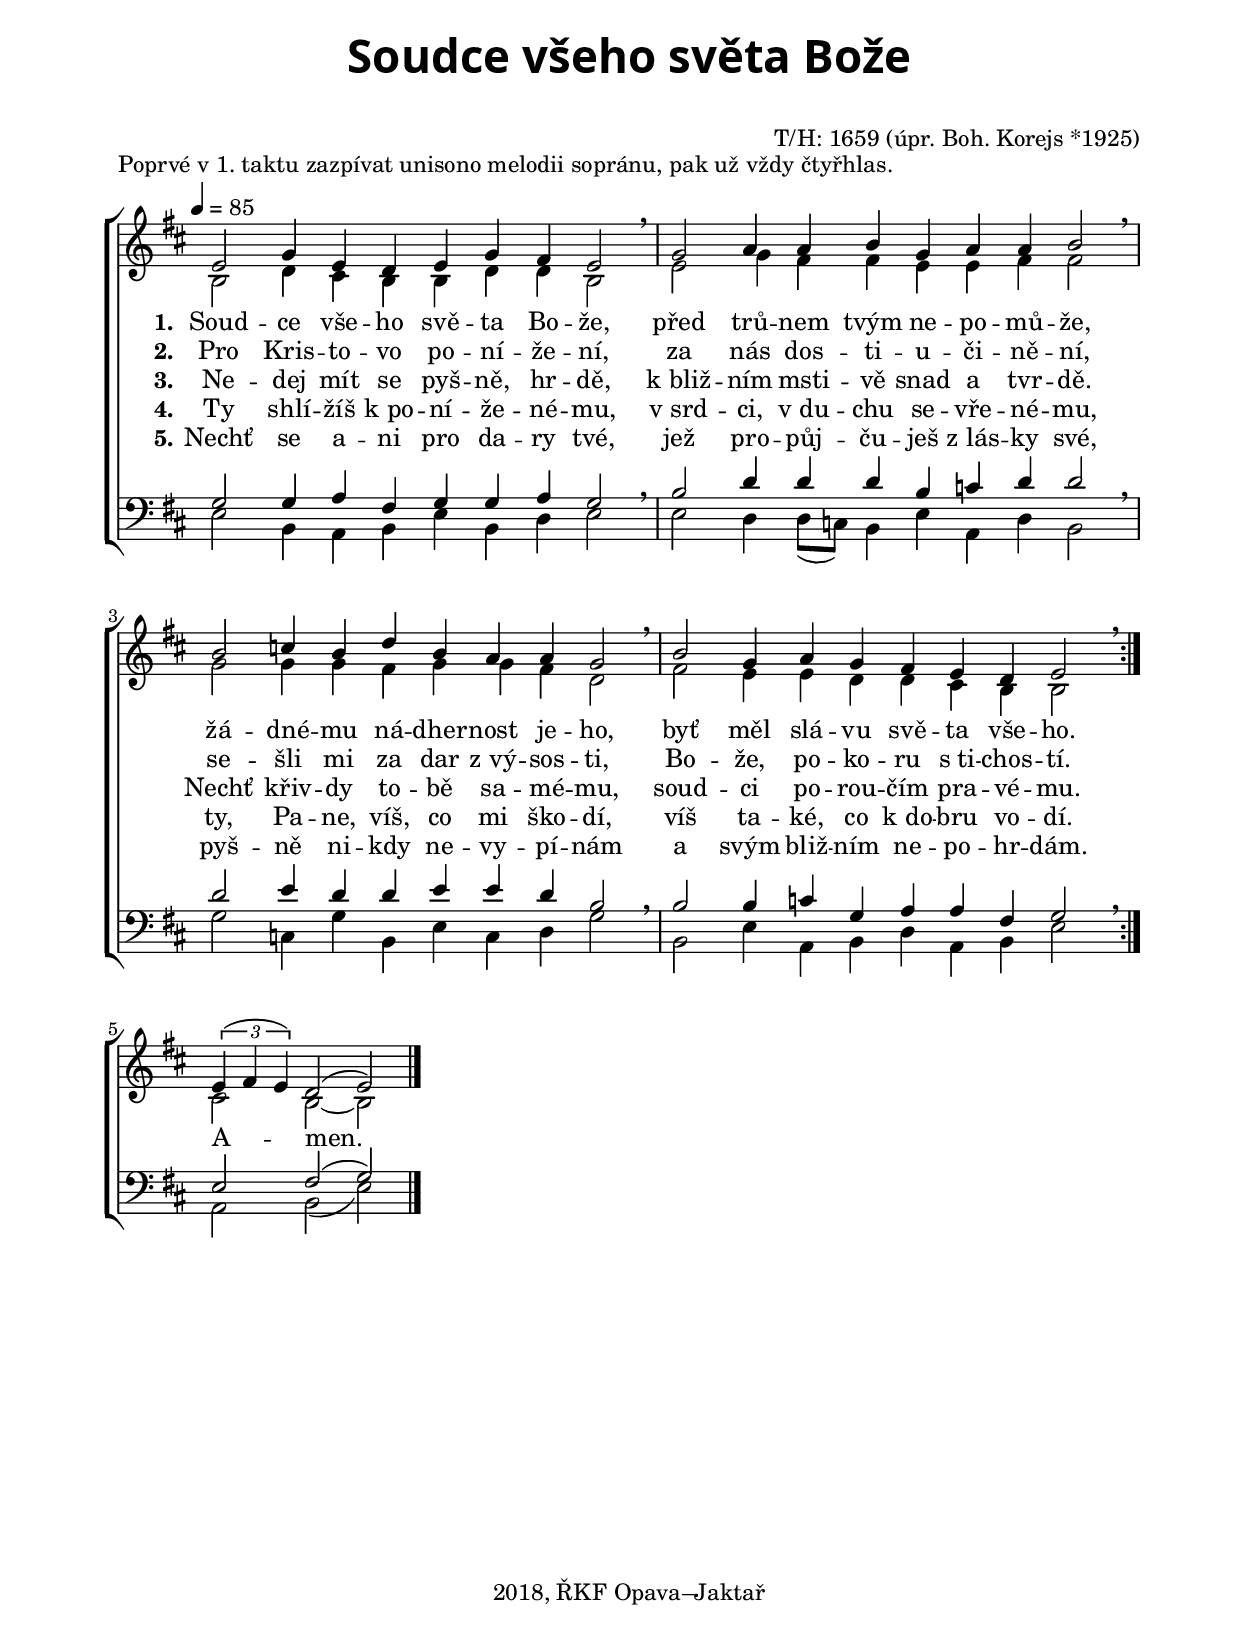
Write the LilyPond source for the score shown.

\version "2.16.2"

\header {
  title = \markup
  \override #'(font-name . "Alegreya Sans Black")
  \override #'(font-size . 6)
  "Soudce všeho světa Bože"
  subtitle = " "
  composer = "T/H: 1659 (úpr. Boh. Korejs *1925)"
  piece = "Poprvé v 1. taktu zazpívat unisono melodii sopránu, pak už vždy čtyřhlas."
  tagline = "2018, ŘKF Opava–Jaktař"
}

%#(set-global-staff-size 19)

\paper {
  system-system-spacing #'minimum-distance = #13
  
  top-margin = 1.5\cm
  left-margin = 2\cm
  right-margin = 1.7\cm
  bottom-margin = 1.5\cm
  indent = 0\cm
  ragged-last = ##t
}

global = {
  \override Staff.TimeSignature #'stencil = ##f % hide time signature
  \time 5/2
  \tempo 4 = 85
  \key b \minor
}

soprano = \relative c' {
  \global
  \repeat volta 2 {
  e2 g4 e d e g fis e2 \breathe
  g2 a4 a b g a a b2 \breathe
  b2 c4 b d b a a g2 \breathe
  b2 g4 a g fis e d e2 \breathe
  } \break
  \times 2/3 { e4( fis e) } d2( e)
  \bar "|."
}

alto = \relative c' {
  \global
  b2 d4 cis b b d d b2
  e2 g4 fis fis e e fis fis2
  g2 g4 g fis g g fis d2
  fis2 e4 e d d cis b b2
  cis2 b~ b
}

tenor = \relative c' {
  \global
  g2 g4 a fis g g a g2 \breathe
  b2 d4 d d b c d d2 \breathe
  d2 e4 d d e e d b2 \breathe
  b2 b4 c g a a fis g2 \breathe
  e2 fis( g)
}

bass = \relative c {
  \global
  e2 b4 a b e b d e2
  e2 d4 d8( c) b4 e a, d b2
  g'2 c,4 g' b, e c d g2
  b,2 e4 a, b d a b e2
  a,2 b( e)
}

verseOne = \lyricmode {
  \set stanza = "1."
  Soud -- ce vše -- ho svě -- ta Bo -- že,
  před trů -- nem tvým ne -- po -- mů -- že,
  žá -- dné -- mu ná -- dher -- nost je -- ho,
  byť měl slá -- vu svě -- ta vše -- ho.
  A -- men.
}

verseTwo = \lyricmode {
  \set stanza = "2."
  Pro Kris -- to -- vo po -- ní -- že -- ní,
  za nás dos -- ti -- u -- či -- ně -- ní,
  se -- šli mi za dar "z vý" -- sos -- ti,
  Bo -- že, po -- ko -- ru "s ti" -- chos -- tí.
}

verseThree = \lyricmode {
  \set stanza = "3."
  Ne -- dej mít se pyš -- ně, hr -- dě,
  "k bliž" -- ním msti -- vě snad a tvr -- dě.
  Nechť křiv -- dy to -- bě sa -- mé -- mu,
  soud -- ci po -- rou -- čím pra -- vé -- mu.
}

verseFour = \lyricmode {
  \set stanza = "4."
  Ty shlí -- žíš "k po" -- ní -- že -- né -- mu, 
  "v srd" -- ci, "v du" -- chu se -- vře -- né -- mu,
  ty, Pa -- ne, víš, co mi ško -- dí,
  víš ta -- ké, co "k do" -- bru vo -- dí.
}

verseFive = \lyricmode {
  \set stanza = "5."
  Nechť se a -- ni pro da -- ry tvé,
  jež pro -- půj -- ču -- ješ "z lás" -- ky své,
  pyš -- ně ni -- kdy ne -- vy -- pí -- nám
  a svým bliž -- ním ne -- po -- hr -- dám.
}

\score {
  \new ChoirStaff <<
    \new Staff \with {
      midiInstrument = "piano"
    } <<
      \new Voice = "soprano" { \voiceOne \soprano }
      \new Voice = "alto" { \voiceTwo \alto }
    >>
    \new Lyrics \with {
      \override VerticalAxisGroup #'staff-affinity = #CENTER
    } \lyricsto "soprano" \verseOne
    \new Lyrics \with {
      \override VerticalAxisGroup #'staff-affinity = #CENTER
    } \lyricsto "soprano" \verseTwo
    \new Lyrics \with {
      \override VerticalAxisGroup #'staff-affinity = #CENTER
    } \lyricsto "soprano" \verseThree
    \new Lyrics \with {
      \override VerticalAxisGroup #'staff-affinity = #CENTER
    } \lyricsto "soprano" \verseFour
    \new Lyrics \with {
      \override VerticalAxisGroup #'staff-affinity = #CENTER
    } \lyricsto "soprano" \verseFive
    \new Staff \with {
      midiInstrument = "piano"
    } <<
      \clef bass
      \new Voice = "tenor" { \voiceOne \tenor }
      \new Voice = "bass" { \voiceTwo \bass }
    >>
  >>
  \layout {
    \context {
      \Score \override SpacingSpanner #'base-shortest-duration = #(ly:make-moment 1 8)
      %\override LyricText #'font-size = #1  
    }
  }
  \midi { }
}
